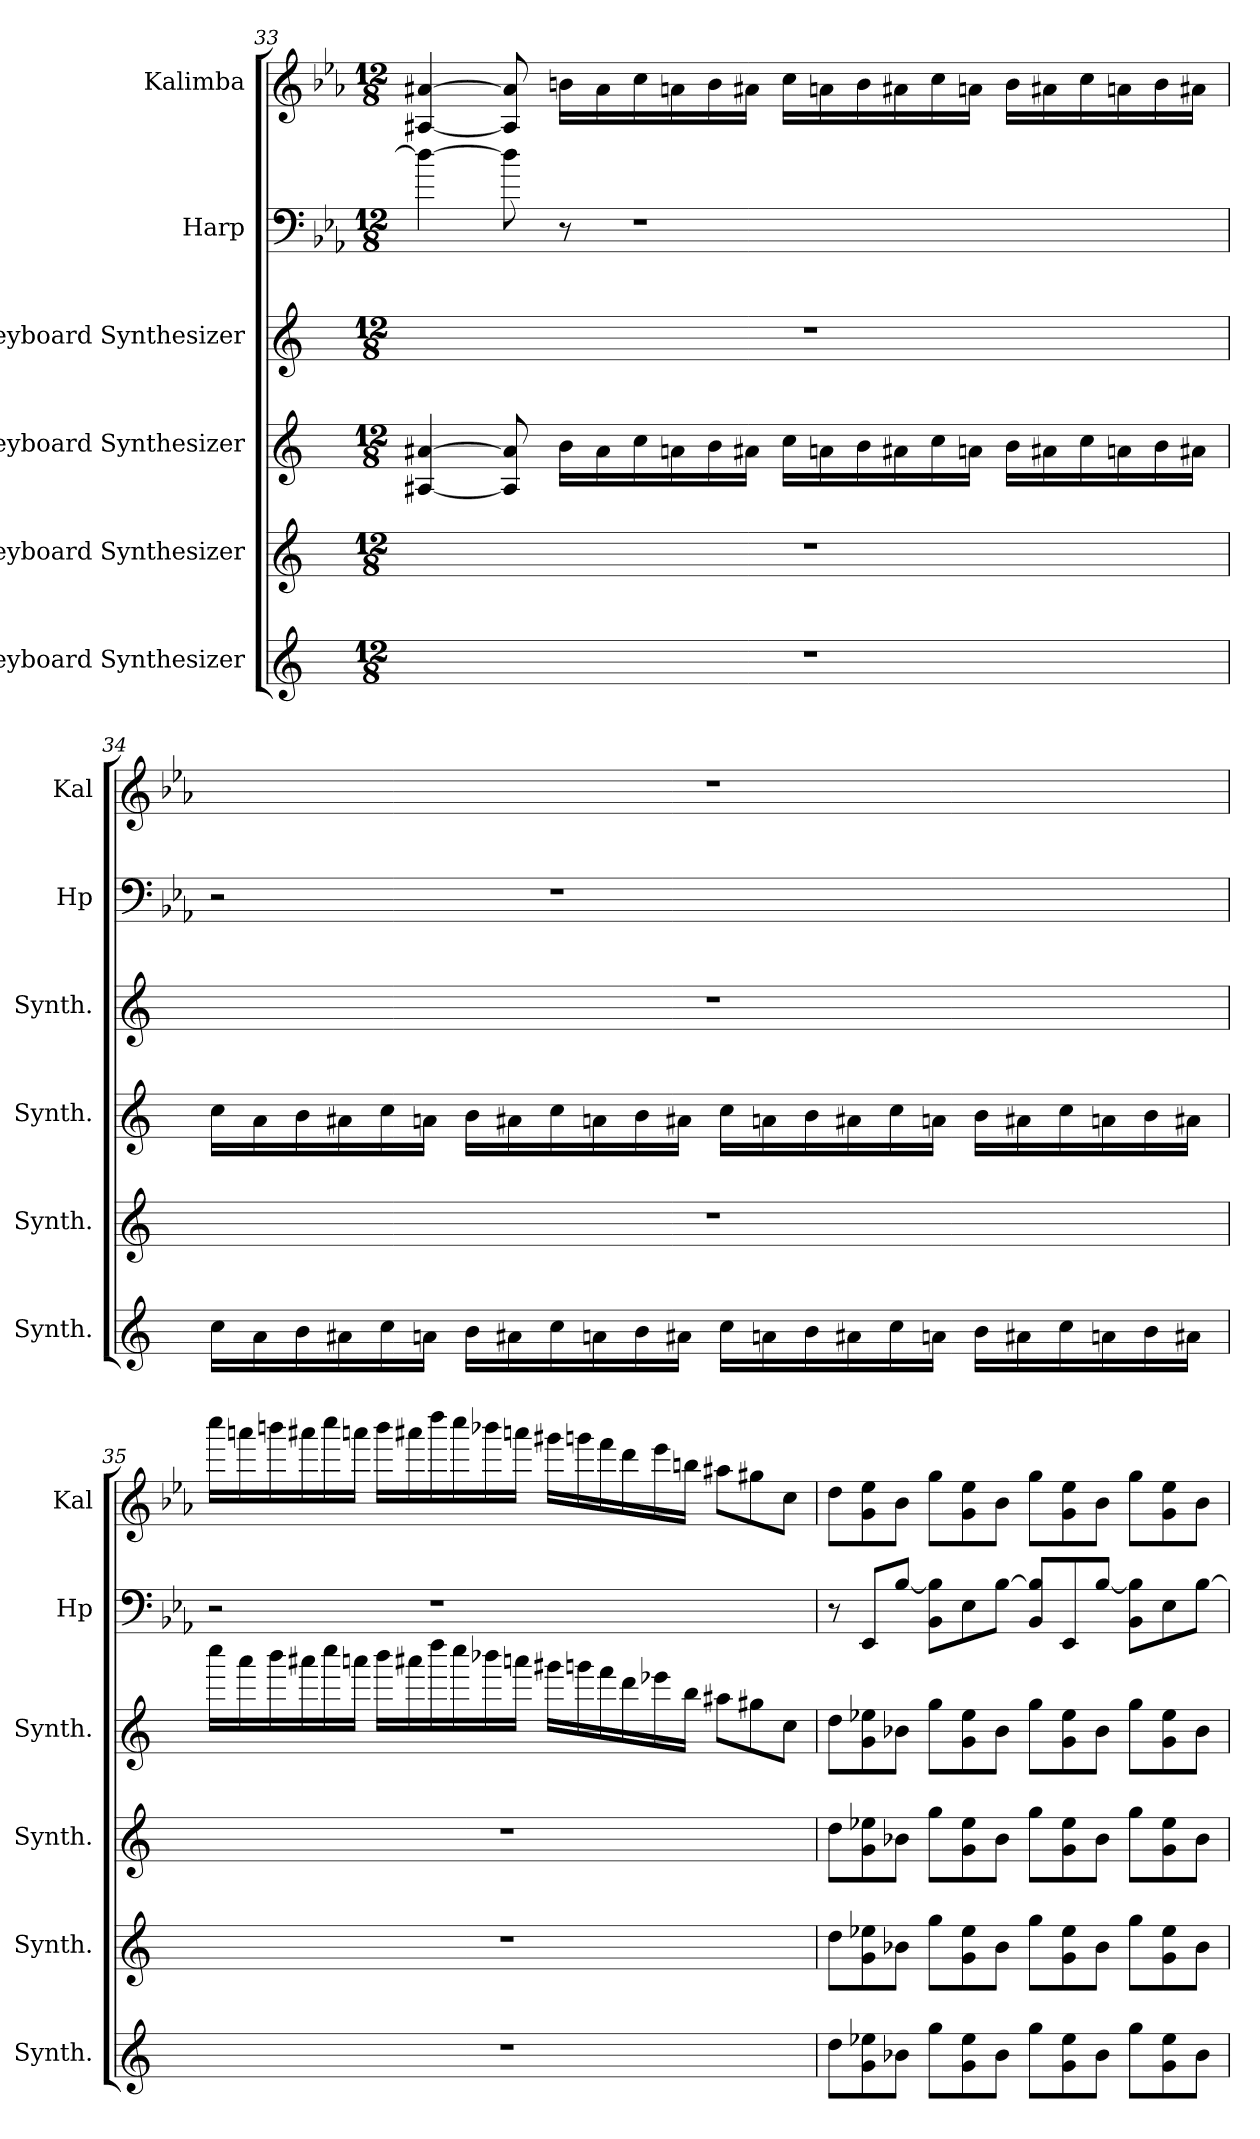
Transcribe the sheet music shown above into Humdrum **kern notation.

**kern	**kern	**kern	**kern	**kern	**kern
*part6	*part5	*part4	*part3	*part2	*part1
*staff6	*staff5	*staff4	*staff3	*staff2	*staff1
*I"Keyboard Synthesizer	*I"Keyboard Synthesizer	*I"Keyboard Synthesizer	*I"Keyboard Synthesizer	*I"Harp	*I"Kalimba
*I'Synth.	*I'Synth.	*I'Synth.	*I'Synth.	*I'Hp	*I'Kal
!!LO:LB:g=z
*clefG2	*clefG2	*clefG2	*clefG2	*clefF4	*clefG2
*k[]	*k[]	*k[]	*k[]	*k[b-e-a-]	*k[b-e-a-]
*M12/8	*M12/8	*M12/8	*M12/8	*M12/8	*M12/8
=33	=33	=33	=33	=33	=33
1.r	1.r	[4A#X/ [4a#X/	1.r	4dd\_	[4A#X/ [4a#X/
.	.	8A#/] 8a#/]	.	8dd\]	8A#/] 8a#/]
.	.	16b\LL	.	8r	16bn\LL
.	.	16a#\	.	.	16a#\
.	.	16cc\	.	1r	16cc\
.	.	16an\	.	.	16an\
.	.	16b\	.	.	16b\
.	.	16a#X\JJ	.	.	16a#X\JJ
.	.	16cc\LL	.	.	16cc\LL
.	.	16an\	.	.	16an\
.	.	16b\	.	.	16b\
.	.	16a#X\	.	.	16a#X\
.	.	16cc\	.	.	16cc\
.	.	16an\JJ	.	.	16an\JJ
.	.	16b\LL	.	.	16b\LL
.	.	16a#X\	.	.	16a#X\
.	.	16cc\	.	.	16cc\
.	.	16an\	.	.	16an\
.	.	16b\	.	.	16b\
.	.	16a#X\JJ	.	.	16a#X\JJ
!!LO:PB:g=z
=34	=34	=34	=34	=34	=34
16cc\LL	1.r	16cc\LL	1.r	2r	1.r
16a\	.	16a\	.	.	.
16b\	.	16b\	.	.	.
16a#X\	.	16a#X\	.	.	.
16cc\	.	16cc\	.	.	.
16an\JJ	.	16an\JJ	.	.	.
16b\LL	.	16b\LL	.	.	.
16a#X\	.	16a#X\	.	.	.
16cc\	.	16cc\	.	1r	.
16an\	.	16an\	.	.	.
16b\	.	16b\	.	.	.
16a#X\JJ	.	16a#X\JJ	.	.	.
16cc\LL	.	16cc\LL	.	.	.
16an\	.	16an\	.	.	.
16b\	.	16b\	.	.	.
16a#X\	.	16a#X\	.	.	.
16cc\	.	16cc\	.	.	.
16an\JJ	.	16an\JJ	.	.	.
16b\LL	.	16b\LL	.	.	.
16a#X\	.	16a#X\	.	.	.
16cc\	.	16cc\	.	.	.
16an\	.	16an\	.	.	.
16b\	.	16b\	.	.	.
16a#X\JJ	.	16a#X\JJ	.	.	.
!!LO:LB:g=z
=35	=35	=35	=35	=35	=35
1.r	1.r	1.r	16cccc\LL	2r	16cccc\LL
.	.	.	16aaa\	.	16aaan\
.	.	.	16bbb\	.	16bbbn\
.	.	.	16aaa#X\	.	16aaa#X\
.	.	.	16cccc\	.	16cccc\
.	.	.	16aaan\JJ	.	16aaan\JJ
.	.	.	16bbb\LL	.	16bbb\LL
.	.	.	16aaa#X\	.	16aaa#X\
.	.	.	16dddd\	1r	16dddd\
.	.	.	16cccc\	.	16cccc\
.	.	.	16bbb-X\	.	16bbb-X\
.	.	.	16aaan\JJ	.	16aaan\JJ
.	.	.	16ggg#X\LL	.	16ggg#X\LL
.	.	.	16gggn\	.	16gggn\
.	.	.	16fff\	.	16fff\
.	.	.	16ddd\	.	16ddd\
.	.	.	16eee-X\	.	16eee-\
.	.	.	16bb\JJ	.	16bbn\JJ
.	.	.	8aa#X\L	.	8aa#X\L
.	.	.	8gg#X\	.	8gg#X\
.	.	.	8cc\J	.	8cc\J
!!LO:PB:g=z
=36	=36	=36	=36	=36	=36
8dd\L	8dd\L	8dd\L	8dd\L	8r	8dd\L
8g\ 8ee-X\	8g\ 8ee-X\	8g\ 8ee-X\	8g\ 8ee-X\	8EE-/L	8g\ 8ee-\
8b-X\J	8b-X\J	8b-X\J	8b-X\J	[8B-/J	8b-\J
8gg\L	8gg\L	8gg\L	8gg\L	8BB-\ 8B-\]L	8gg\L
8g\ 8ee-\	8g\ 8ee-\	8g\ 8ee-\	8g\ 8ee-\	8E-\	8g\ 8ee-\
8b-\J	8b-\J	8b-\J	8b-\J	[8B-\J	8b-\J
8gg\L	8gg\L	8gg\L	8gg\L	8BB-/ 8B-/]L	8gg\L
8g\ 8ee-\	8g\ 8ee-\	8g\ 8ee-\	8g\ 8ee-\	8EE-/	8g\ 8ee-\
8b-\J	8b-\J	8b-\J	8b-\J	[8B-/J	8b-\J
8gg\L	8gg\L	8gg\L	8gg\L	8BB-\ 8B-\]L	8gg\L
8g\ 8ee-\	8g\ 8ee-\	8g\ 8ee-\	8g\ 8ee-\	8E-\	8g\ 8ee-\
8b-\J	8b-\J	8b-\J	8b-\J	[8B-\J	8b-\J
=	=	=	=	=	=
*-	*-	*-	*-	*-	*-
